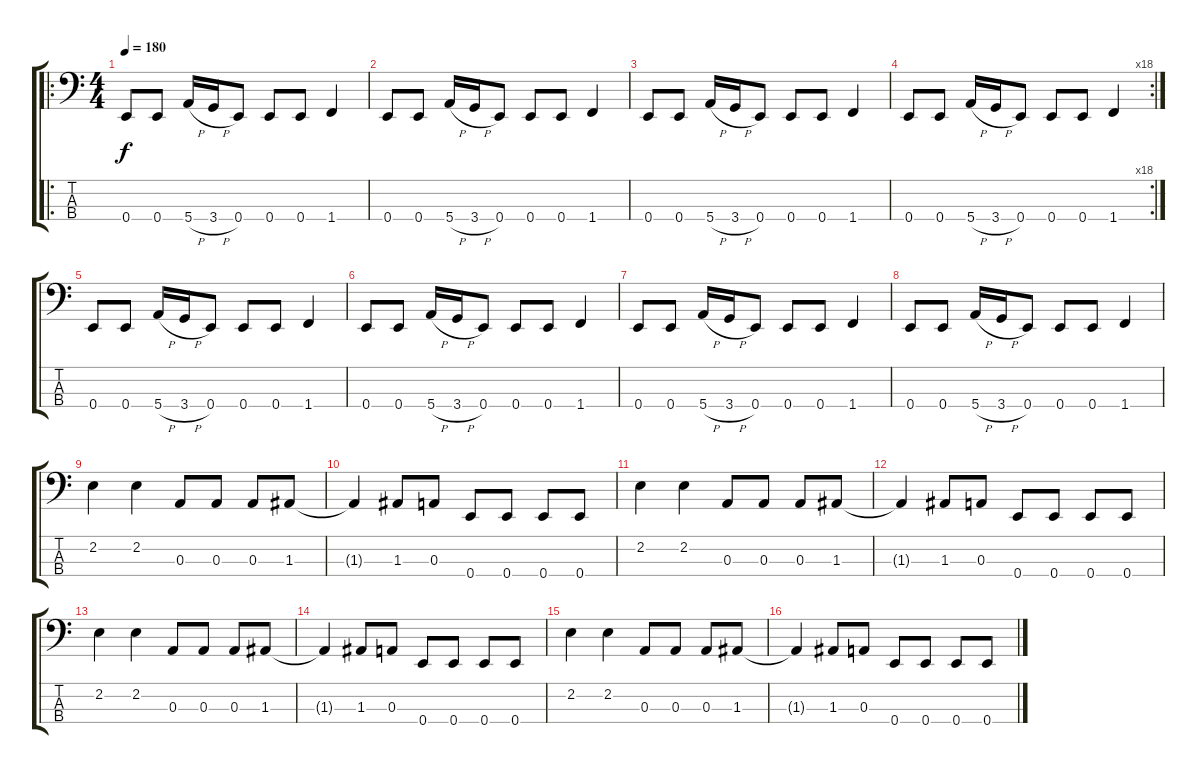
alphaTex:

\track "" {instrument electricbasspick}
\staff {score tabs}
\tuning (G2 D2 A1 E1) {hide}
\ro
\ts (4 4)
\section ("" "")
\tempo 180
\clef f4
\ks c
0.4.8{txt "" dy f} 0.4.8 5.4{h}.16 3.4{h}.16 0.4.8 0.4.8 0.4.8 1.4.4 |
0.4.8 0.4.8 5.4{h}.16 3.4{h}.16 0.4.8 0.4.8 0.4.8 1.4.4 |
0.4.8 0.4.8 5.4{h}.16 3.4{h}.16 0.4.8 0.4.8 0.4.8 1.4.4 |
\rc 18
0.4.8 0.4.8 5.4{h}.16 3.4{h}.16 0.4.8 0.4.8 0.4.8 1.4.4 |
0.4.8 0.4.8 5.4{h}.16 3.4{h}.16 0.4.8 0.4.8 0.4.8 1.4.4 |
0.4.8 0.4.8 5.4{h}.16 3.4{h}.16 0.4.8 0.4.8 0.4.8 1.4.4 |
0.4.8 0.4.8 5.4{h}.16 3.4{h}.16 0.4.8 0.4.8 0.4.8 1.4.4 |
0.4.8 0.4.8 5.4{h}.16 3.4{h}.16 0.4.8 0.4.8 0.4.8 1.4.4 |
\section ("" "")
2.2.4{txt ""} 2.2.4 0.3.8 0.3.8 0.3.8 1.3.8 |
1.3{t}.4 1.3.8 0.3.8 0.4.8 0.4.8 0.4.8 0.4.8 |
2.2.4 2.2.4 0.3.8 0.3.8 0.3.8 1.3.8 |
1.3{t}.4 1.3.8 0.3.8 0.4.8 0.4.8 0.4.8 0.4.8 |
2.2.4 2.2.4 0.3.8 0.3.8 0.3.8 1.3.8 |
1.3{t}.4 1.3.8 0.3.8 0.4.8 0.4.8 0.4.8 0.4.8 |
2.2.4 2.2.4 0.3.8 0.3.8 0.3.8 1.3.8 |
1.3{t}.4 1.3.8 0.3.8 0.4.8 0.4.8 0.4.8 0.4.8
